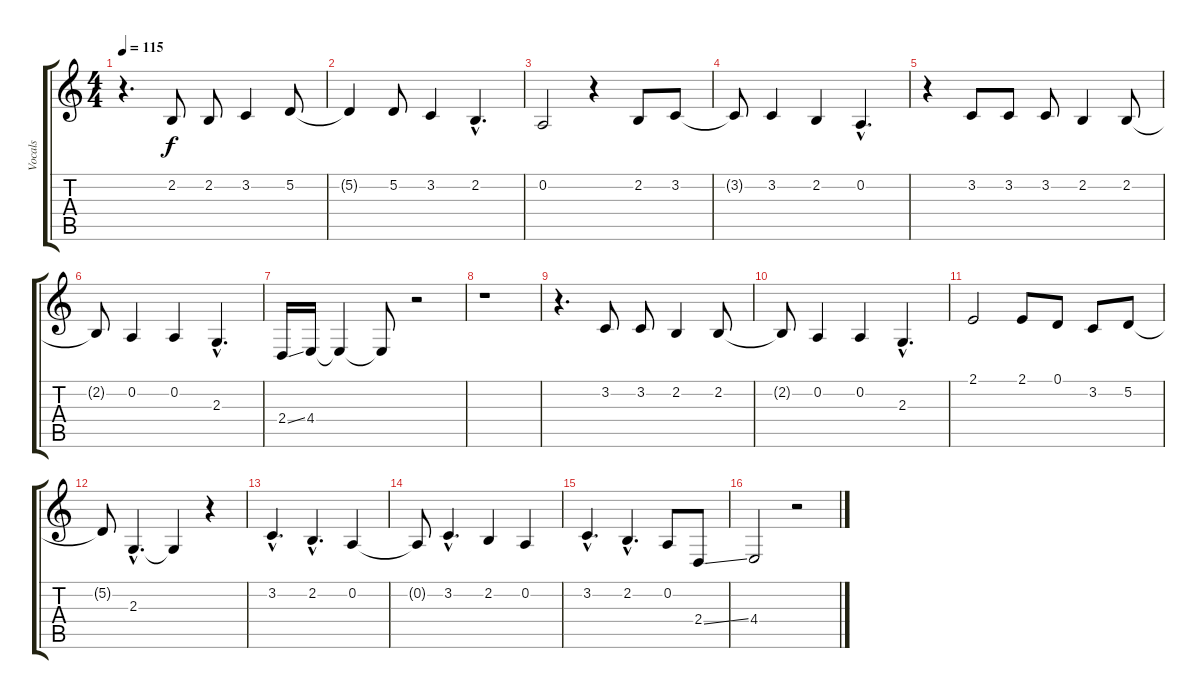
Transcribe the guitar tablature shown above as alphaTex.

\track ("Vocals" "Vocals") {instrument oboe}
\staff {score tabs}
\tuning (D4 A3 F3 C3 G2 D2) {hide}
\ts (4 4)
\tempo 115
\clef g2
\ks c
r.4{d dy f} 2.2.8 2.2.8 3.2.4 5.2.8 |
5.2{t}.4 5.2.8 3.2.4 2.2{hac}.4{d} |
0.2.2 r.4 2.2.8 3.2.8 |
3.2{t}.8 3.2.4 2.2.4 0.2{hac}.4{d} |
r.4 3.2.8 3.2.8 3.2.8 2.2.4 2.2.8 |
2.2{t}.8 0.2.4 0.2.4 2.3{hac}.4{d} |
2.4{ss}.16 4.4.16 4.4{t}.4 4.4{t}.8 r.2 |
r.1 |
r.4{d} 3.2.8 3.2.8 2.2.4 2.2.8 |
2.2{t}.8 0.2.4 0.2.4 2.3{hac}.4{d} |
2.1.2 2.1.8 0.1.8 3.2.8 5.2.8 |
5.2{t}.8 2.3{hac}.4{d} 2.3{t}.4 r.4 |
3.2{hac}.4{d} 2.2{hac}.4{d} 0.2.4 |
0.2{t}.8 3.2{hac}.4{d} 2.2.4 0.2.4 |
3.2{hac}.4{d} 2.2{hac}.4{d} 0.2.8 2.4{ss}.8 |
4.4.2 r.2
